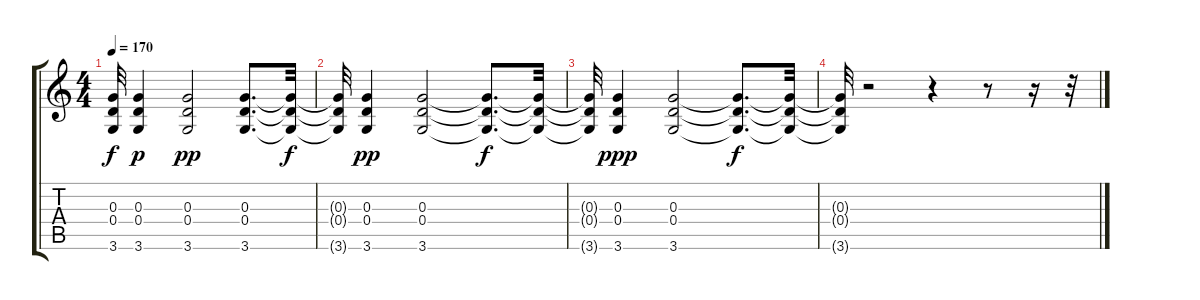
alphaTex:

\track "" {instrument electricguitarclean}
\staff {score tabs}
\tuning (E4 B3 G3 D3 A2 E2) {hide}
\ts (4 4)
\tempo 170
\clef g2
\ks c
(0.3{t} 0.4{t} 3.6{t}).32{dy f} (0.3 0.4 3.6).4{dy p} (0.3 0.4 3.6).2{dy pp} (0.3 0.4 3.6).8{d} (0.3{t} 0.4{t} 3.6{t}).32{dy f} |
(0.3{t} 0.4{t} 3.6{t}).32 (0.3 0.4 3.6).4{dy pp} (0.3 0.4 3.6).2 (0.3{t} 0.4{t} 3.6{t}).8{d dy f} (0.3{t} 0.4{t} 3.6{t}).32 |
(0.3{t} 0.4{t} 3.6{t}).32 (0.3 0.4 3.6).4{dy ppp} (0.3 0.4 3.6).2 (0.3{t} 0.4{t} 3.6{t}).8{d dy f} (0.3{t} 0.4{t} 3.6{t}).32 |
(0.3{t} 0.4{t} 3.6{t}).32 r.2 r.4 r.8 r.16 r.32
